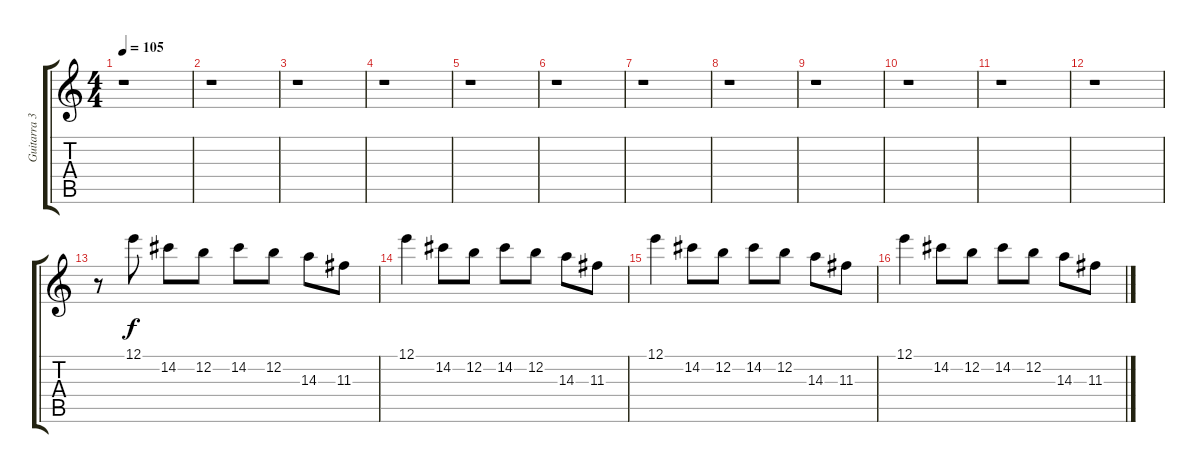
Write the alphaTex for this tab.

\track ("Guitarra 3" "Guitarra 3") {instrument distortionguitar}
\staff {score tabs}
\tuning (E4 B3 G3 D3 A2 E2) {hide}
\ts (4 4)
\tempo 105
\clef g2
\ks c
r.1{dy f} |
r.1 |
r.1 |
r.1 |
r.1 |
r.1 |
r.1 |
r.1 |
r.1 |
r.1 |
r.1 |
r.1 |
r.8 12.1.8 14.2.8 12.2.8 14.2.8 12.2.8 14.3.8 11.3.8 |
12.1.4 14.2.8 12.2.8 14.2.8 12.2.8 14.3.8 11.3.8 |
12.1.4 14.2.8 12.2.8 14.2.8 12.2.8 14.3.8 11.3.8 |
12.1.4 14.2.8 12.2.8 14.2.8 12.2.8 14.3.8 11.3.8
